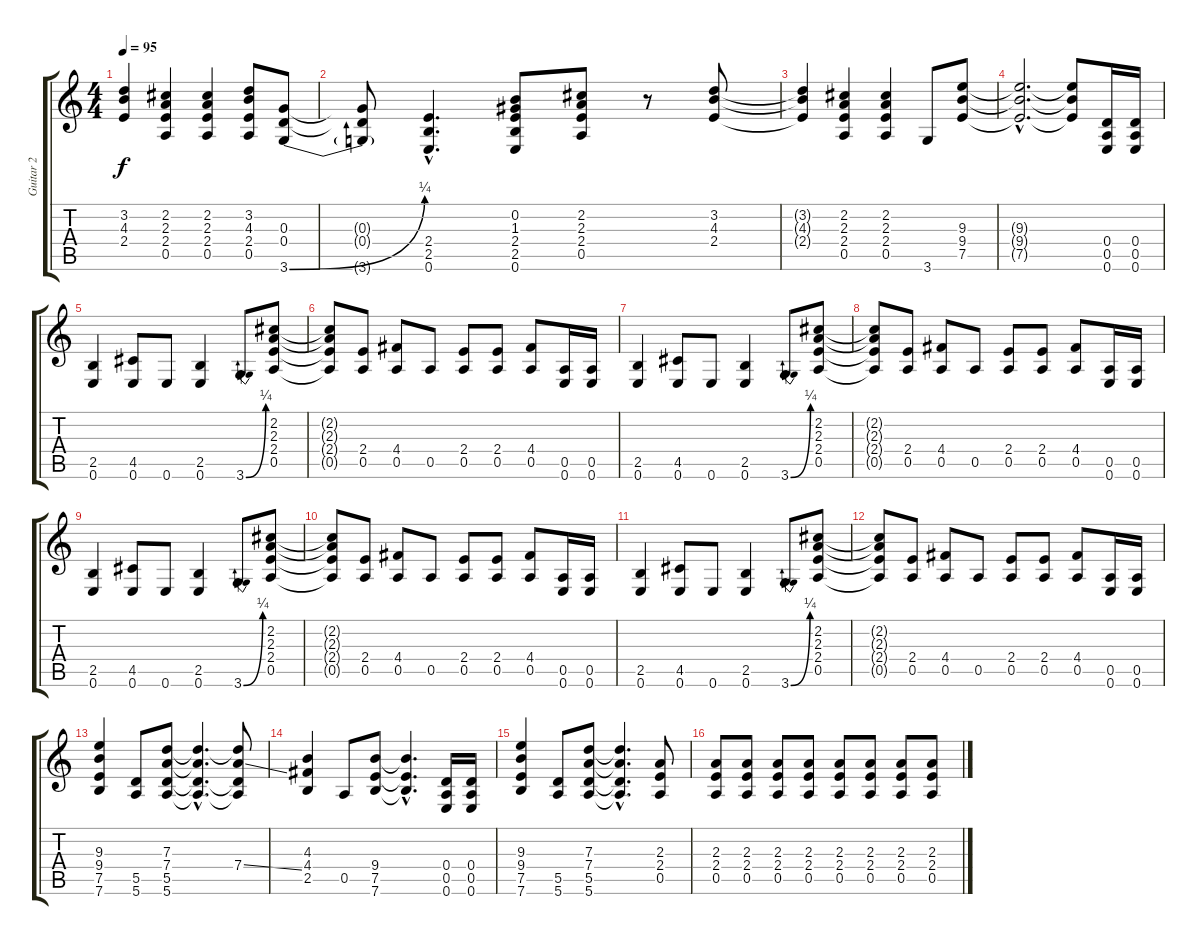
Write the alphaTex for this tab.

\track ("Guitar 2" "Guitar 2") {instrument overdrivenguitar}
\staff {score tabs}
\tuning (E4 B3 G3 D3 A2 E2) {hide}
\ts (4 4)
\tempo 95
\clef g2
\ks c
(3.2{t} 4.3{t} 2.4{t}).4{dy f} (2.2 2.3 2.4 0.5).4 (2.2 2.3 2.4 0.5).4 (3.2 4.3 2.4 0.5).8 (0.3 0.4 3.6{be (bend 0 0 60 1)}).8 |
(0.3{t} 0.4{t} 3.6{t}).8 (2.4{hac} 2.5{hac} 0.6{hac}).4{d} (0.2 1.3 2.4 2.5 0.6).8 (2.2 2.3 2.4 0.5).8 r.8 (3.2 4.3 2.4).8 |
(3.2{t} 4.3{t} 2.4{t}).4 (2.2 2.3 2.4 0.5).4 (2.2 2.3 2.4 0.5).4 3.6.8 (9.3 9.4 7.5).8 |
(9.3{hac t} 9.4{hac t} 7.5{hac t}).2{d} (9.3{t} 9.4{t} 7.5{t}).8 (0.4 0.5 0.6).16 (0.4 0.5 0.6).16 |
(2.5 0.6).4 (4.5 0.6).8 0.6.8 (2.5 0.6).4 3.6{be (bend 0 0 60 1)}.8 (2.2 2.3 2.4 0.5).8 |
(2.2{t} 2.3{t} 2.4{t} 0.5{t}).8 (2.4 0.5).8 (4.4 0.5).8 0.5.8 (2.4 0.5).8 (2.4 0.5).8 (4.4 0.5).8 (0.5 0.6).16 (0.5 0.6).16 |
(2.5 0.6).4 (4.5 0.6).8 0.6.8 (2.5 0.6).4 3.6{be (bend 0 0 60 1)}.8 (2.2 2.3 2.4 0.5).8 |
(2.2{t} 2.3{t} 2.4{t} 0.5{t}).8 (2.4 0.5).8 (4.4 0.5).8 0.5.8 (2.4 0.5).8 (2.4 0.5).8 (4.4 0.5).8 (0.5 0.6).16 (0.5 0.6).16 |
(2.5 0.6).4 (4.5 0.6).8 0.6.8 (2.5 0.6).4 3.6{be (bend 0 0 60 1)}.8 (2.2 2.3 2.4 0.5).8 |
(2.2{t} 2.3{t} 2.4{t} 0.5{t}).8 (2.4 0.5).8 (4.4 0.5).8 0.5.8 (2.4 0.5).8 (2.4 0.5).8 (4.4 0.5).8 (0.5 0.6).16 (0.5 0.6).16 |
(2.5 0.6).4 (4.5 0.6).8 0.6.8 (2.5 0.6).4 3.6{be (bend 0 0 60 1)}.8 (2.2 2.3 2.4 0.5).8 |
(2.2{t} 2.3{t} 2.4{t} 0.5{t}).8 (2.4 0.5).8 (4.4 0.5).8 0.5.8 (2.4 0.5).8 (2.4 0.5).8 (4.4 0.5).8 (0.5 0.6).16 (0.5 0.6).16 |
(9.3 9.4 7.5 7.6).4 (5.5 5.6).8 (7.3 7.4 5.5 5.6).8 (7.3{hac t} 7.4{hac t} 5.5{hac t} 5.6{hac t}).4{d} (7.3{t} 7.4{ss} 5.5{t} 5.6{t}).8 |
(4.3 4.4 2.5).4 0.5.8 (9.4 7.5 7.6).8 (9.4{hac t} 7.5{hac t} 7.6{hac t}).4{d} (0.4 0.5 0.6).16 (0.4 0.5 0.6).16 |
(9.3 9.4 7.5 7.6).4 (5.5 5.6).8 (7.3 7.4 5.5 5.6).8 (7.3{hac t} 7.4{hac t} 5.5{hac t} 5.6{hac t}).4{d} (2.3 2.4 0.5).8 |
(2.3 2.4 0.5).8 (2.3 2.4 0.5).8 (2.3 2.4 0.5).8 (2.3 2.4 0.5).8 (2.3 2.4 0.5).8 (2.3 2.4 0.5).8 (2.3 2.4 0.5).8 (2.3 2.4 0.5).8
